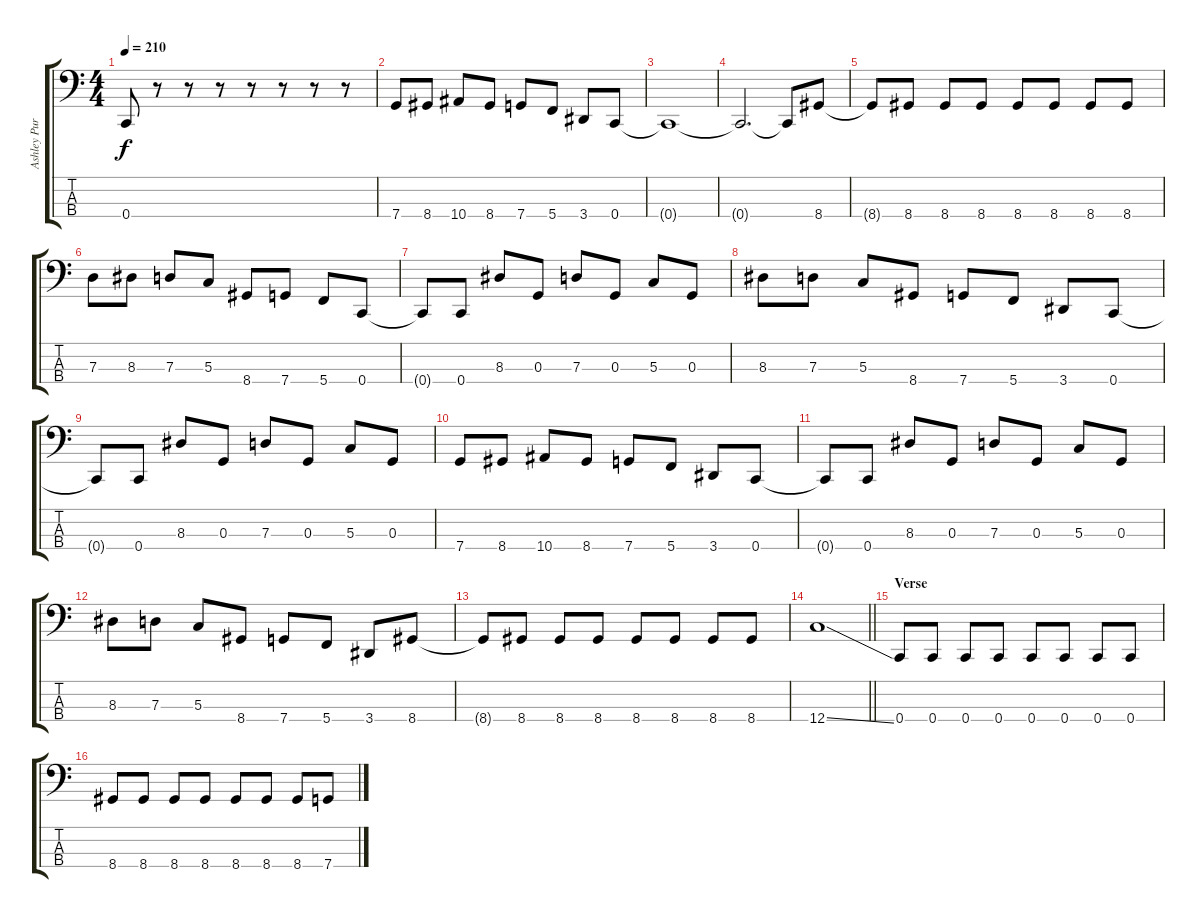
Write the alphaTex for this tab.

\track ("Ashley Purdy" "Ashley Pur") {instrument electricbasspick}
\staff {score tabs}
\tuning (F2 C2 G1 C1) {hide}
\ts (4 4)
\tempo 210
\clef f4
\ks c
0.4{t}.8{dy f} r.8 r.8 r.8 r.8 r.8 r.8 r.8 |
7.4.8 8.4.8 10.4.8 8.4.8 7.4.8 5.4.8 3.4.8 0.4.8 |
0.4{t}.1 |
0.4{t}.2{d} 0.4{t}.8 8.4.8 |
8.4{t}.8 8.4.8 8.4.8 8.4.8 8.4.8 8.4.8 8.4.8 8.4.8 |
7.3.8 8.3.8 7.3.8 5.3.8 8.4.8 7.4.8 5.4.8 0.4.8 |
0.4{t}.8 0.4.8 8.3.8 0.3.8 7.3.8 0.3.8 5.3.8 0.3.8 |
8.3.8 7.3.8 5.3.8 8.4.8 7.4.8 5.4.8 3.4.8 0.4.8 |
0.4{t}.8 0.4.8 8.3.8 0.3.8 7.3.8 0.3.8 5.3.8 0.3.8 |
7.4.8 8.4.8 10.4.8 8.4.8 7.4.8 5.4.8 3.4.8 0.4.8 |
0.4{t}.8 0.4.8 8.3.8 0.3.8 7.3.8 0.3.8 5.3.8 0.3.8 |
8.3.8 7.3.8 5.3.8 8.4.8 7.4.8 5.4.8 3.4.8 8.4.8 |
8.4{t}.8 8.4.8 8.4.8 8.4.8 8.4.8 8.4.8 8.4.8 8.4.8 |
\barLineRight lightlight
12.4{ss}.1 |
\section ("" "Verse")
0.4.8 0.4.8 0.4.8 0.4.8 0.4.8 0.4.8 0.4.8 0.4.8 |
8.4.8 8.4.8 8.4.8 8.4.8 8.4.8 8.4.8 8.4.8 7.4.8
